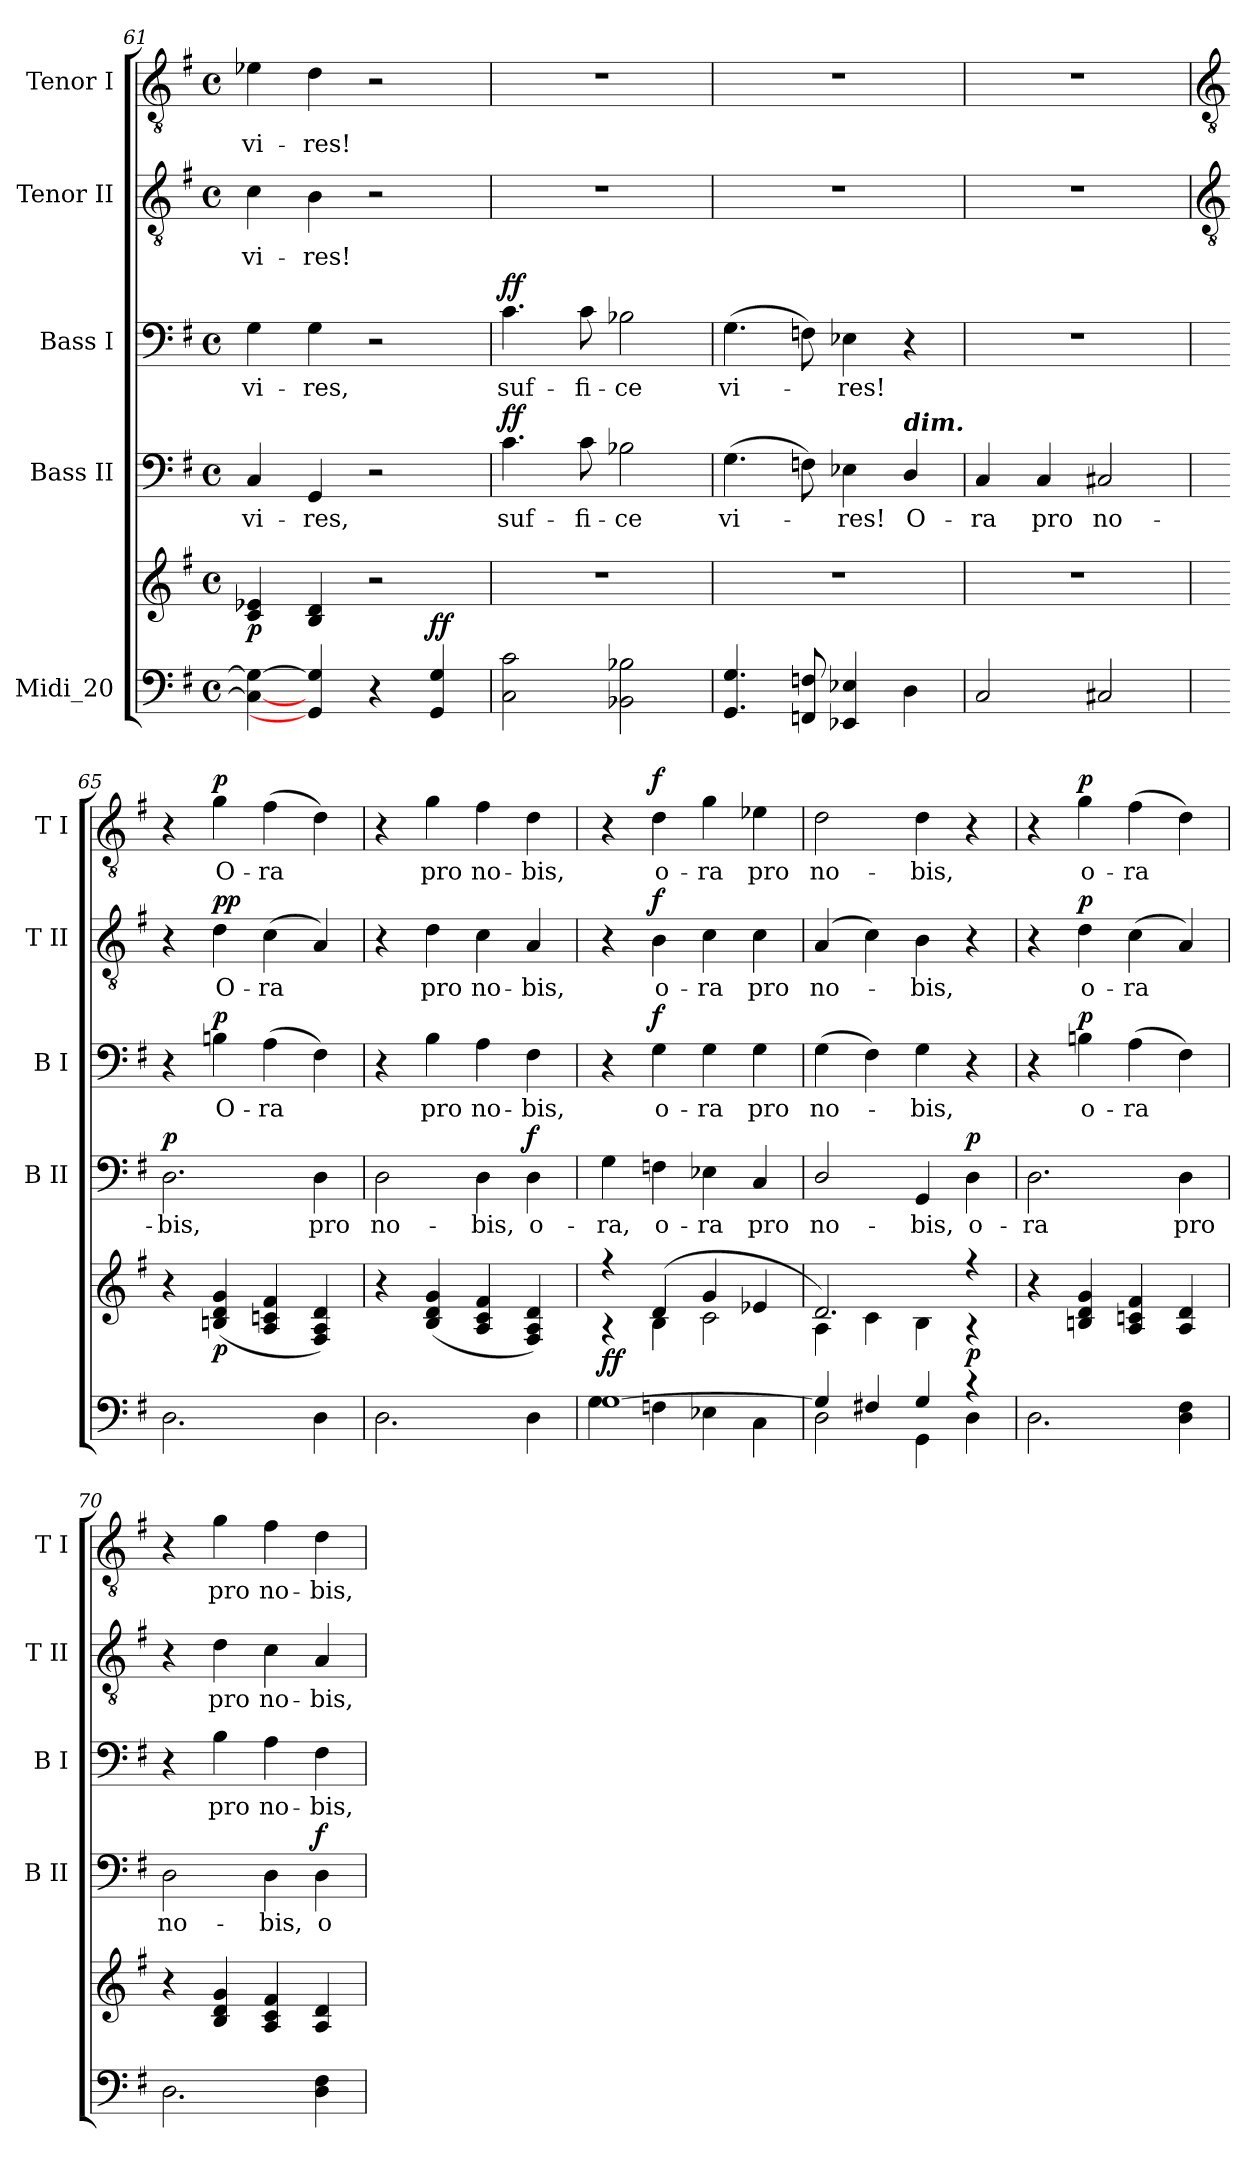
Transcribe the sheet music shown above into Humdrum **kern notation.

**kern	**kern	**dynam	**kern	**text	**dynam	**kern	**text	**dynam	**kern	**text	**dynam	**kern	**text	**dynam
*part5	*part5	*part5	*part4	*part4	*part4	*part3	*part3	*part3	*part2	*part2	*part2	*part1	*part1	*part1
*staff6	*staff5	*staff5/6	*staff4	*staff4	*staff4	*staff3	*staff3	*staff3	*staff2	*staff2	*staff2	*staff1	*staff1	*staff1
*I"Midi_20	*	*	*I"Bass II	*	*	*I"Bass I	*	*	*I"Tenor II	*	*	*I"Tenor I	*	*
*	*	*	*I'B II	*	*	*I'B I	*	*	*I'T II	*	*	*I'T I	*	*
*clefF4	*clefG2	*	*clefF4	*	*	*clefF4	*	*	*clefGv2	*	*	*clefGv2	*	*
*k[f#]	*k[f#]	*	*k[f#]	*	*	*k[f#]	*	*	*k[f#]	*	*	*k[f#]	*	*
*G:	*G:	*	*G:	*	*	*G:	*	*	*G:	*	*	*G:	*	*
*M4/4	*M4/4	*	*M4/4	*	*	*M4/4	*	*	*M4/4	*	*	*M4/4	*	*
*met(c)	*met(c)	*	*met(c)	*	*	*met(c)	*	*	*met(c)	*	*	*met(c)	*	*
=61	=61	=61	=61	=61	=61	=61	=61	=61	=61	=61	=61	=61	=61	=61
!	!	!LO:DY:b	!	!LO:LY:b	!	!	!LO:LY:b	!	!	!LO:LY:b	!	!	!LO:LY:b	!
4C_ 4G_	4c 4e-X	p	4C	vi-	.	4G	vi-	.	4c	vi-	.	4e-X	vi-	.
!	!	!	!	!LO:LY:b	!	!	!LO:LY:b	!	!	!LO:LY:b	!	!	!LO:LY:b	!
4GG] 4G]	4B 4d	.	4GG	-res,	.	4G	-res,	.	4B	-res!	.	4d	-res!	.
4r	2r	.	2r	.	.	2r	.	.	2r	.	.	2r	.	.
!	!	!LO:DY:a=2	!	!	!	!	!	!	!	!	!	!	!	!
4GG 4G	.	ff	.	.	.	.	.	.	.	.	.	.	.	.
=62	=62	=62	=62	=62	=62	=62	=62	=62	=62	=62	=62	=62	=62	=62
!	!	!	!	!LO:LY:b	!LO:DY:b	!	!LO:LY:b	!LO:DY:b	!	!	!	!	!	!
2C\ 2c\	1r	.	4.c	suf-	ff	4.c	suf-	ff	1r	.	.	1r	.	.
!	!	!	!	!LO:LY:b	!	!	!LO:LY:b	!	!	!	!	!	!	!
.	.	.	8c	-fi-	.	8c	-fi-	.	.	.	.	.	.	.
!	!	!	!	!LO:LY:b	!	!	!LO:LY:b	!	!	!	!	!	!	!
2BB-X\ 2B-X\	.	.	2B-X	-ce	.	2B-X	-ce	.	.	.	.	.	.	.
=63	=63	=63	=63	=63	=63	=63	=63	=63	=63	=63	=63	=63	=63	=63
!	!	!	!	!LO:LY:b	!	!	!LO:LY:b	!	!	!	!	!	!	!
4.GG 4.G	1r	.	(>4.G	vi-	.	(>4.G	vi-	.	1r	.	.	1r	.	.
8FFn 8Fn	.	.	8Fn)	.	.	8Fn)	.	.	.	.	.	.	.	.
!	!	!	!	!LO:LY:b	!	!	!LO:LY:b	!	!	!	!	!	!	!
4EE-X 4E-X	.	.	4E-X	res!	.	4E-X	res!	.	.	.	.	.	.	.
!	!	!	!LO:TX:a:Bi:t=dim.	!	!	!	!	!	!	!	!	!	!	!
!	!	!	!	!LO:LY:b	!	!	!	!	!	!	!	!	!	!
4D	.	.	4D/	O-	.	4r	.	.	.	.	.	.	.	.
=64	=64	=64	=64	=64	=64	=64	=64	=64	=64	=64	=64	=64	=64	=64
!	!	!	!	!LO:LY:b	!	!	!	!	!	!	!	!	!	!
2C	1r	.	4C	-ra	.	1r	.	.	1r	.	.	1r	.	.
!	!	!	!	!LO:LY:b	!	!	!	!	!	!	!	!	!	!
.	.	.	4C	pro	.	.	.	.	.	.	.	.	.	.
!	!	!	!	!LO:LY:b	!	!	!	!	!	!	!	!	!	!
2C#X	.	.	2C#X	no-	.	.	.	.	.	.	.	.	.	.
!!LO:LB:g=z
=65	=65	=65	=65	=65	=65	=65	=65	=65	=65	=65	=65	=65	=65	=65
*	*	*	*	*	*	*	*	*	*clefGv2	*	*	*clefGv2	*	*
*^	*^	*	*	*	*	*	*	*	*	*	*	*	*	*
!	!	!	!	!	!	!LO:LY:b	!LO:DY:b	!	!	!	!	!	!	!	!	!
1ryy	2.D\	4r	2ryy	.	2.D	bis,	p	4r	.	.	4r	.	.	4r	.	.
!	!	!	!	!LO:DY:b	!	!	!	!	!LO:LY:b	!LO:DY:b	!	!LO:LY:b	!LO:DY:a	!	!LO:LY:b	!
!	!	!	!	!	!	!	!	!	!	!	!	!	!LO:DY:n=1:b	!	!	!LO:DY:b
.	.	(>4Bn/ 4d/ 4g/	.	p	.	.	.	4Bn	O-	p	4d	O-	p p	4g	O-	p
!	!	!	!	!	!	!	!	!	!LO:LY:b	!	!	!LO:LY:b	!	!	!LO:LY:b	!
.	.	4A/ 4cn/ 4f#/	2ryy	.	.	.	.	(>4A	-ra	.	(<4c	-ra	.	(>4f#	-ra	.
!	!	!	!	!	!	!LO:LY:b	!	!	!	!	!	!	!	!	!	!
.	4D\	4F#/ 4A/ 4d/)	.	.	4D	pro	.	4F#)	.	.	4A)	.	.	4d)	.	.
=66	=66	=66	=66	=66	=66	=66	=66	=66	=66	=66	=66	=66	=66	=66	=66	=66
!	!	!	!	!	!	!LO:LY:b	!	!	!	!	!	!	!	!	!	!
1ryy	2.D\	4r	2ryy	.	2D	no-	.	4r	.	.	4r	.	.	4r	.	.
!	!	!	!	!	!	!	!	!	!LO:LY:b	!	!	!LO:LY:b	!	!	!LO:LY:b	!
.	.	(>4B/ 4d/ 4g/	.	.	.	.	.	4B	pro	.	4d	pro	.	4g	pro	.
!	!	!	!	!	!	!LO:LY:b	!	!	!LO:LY:b	!	!	!LO:LY:b	!	!	!LO:LY:b	!
.	.	4A/ 4c/ 4f#/	2ryy	.	4D	-bis,	.	4A	no-	.	4c	no-	.	4f#	no-	.
!	!	!	!	!	!	!LO:LY:b	!LO:DY:b	!	!LO:LY:b	!	!	!LO:LY:b	!	!	!LO:LY:b	!
.	4D\	4F#/ 4A/ 4d/)	.	.	4D	o-	f	4F#	-bis,	.	4A	-bis,	.	4d	-bis,	.
=67	=67	=67	=67	=67	=67	=67	=67	=67	=67	=67	=67	=67	=67	=67	=67	=67
!	!	!	!	!LO:DY:b	!	!LO:LY:b	!	!	!	!	!	!	!	!	!	!
!	!	!	!	!LO:DY:n=1:b	!	!	!	!	!	!	!	!	!	!	!	!
[1G/	4G\	4r	4r	f f	4G	-ra,	.	4r	.	.	4r	.	.	4r	.	.
!	!	!	!	!	!	!LO:LY:b	!	!	!LO:LY:b	!LO:DY:b	!	!LO:LY:b	!LO:DY:b	!	!LO:LY:b	!LO:DY:b
.	4Fn\	(>4d/	4B\	.	4Fn	o-	.	4G	o-	f	4B	o-	f	4d	o-	f
!	!	!	!	!	!	!LO:LY:b	!	!	!LO:LY:b	!	!	!LO:LY:b	!	!	!LO:LY:b	!
.	4E-X\	4g/	2c\	.	4E-X	-ra	.	4G	-ra	.	4c	-ra	.	4g	-ra	.
!	!	!	!	!	!	!LO:LY:b	!	!	!LO:LY:b	!	!	!LO:LY:b	!	!	!LO:LY:b	!
.	4C\	4e-X/	.	.	4C	pro	.	4G	pro	.	4c	pro	.	4e-X	pro	.
=68	=68	=68	=68	=68	=68	=68	=68	=68	=68	=68	=68	=68	=68	=68	=68	=68
!	!	!	!	!	!	!LO:LY:b	!	!	!LO:LY:b	!	!	!LO:LY:b	!	!	!LO:LY:b	!
4G/]	2D\	2.d/)	4A\	.	2D/	no-	.	(>4G	no-	.	(<4A	no-	.	2d	no-	.
4F#X/	.	.	4c\	.	.	.	.	4F#)	.	.	4c)	.	.	.	.	.
!	!	!	!	!	!	!LO:LY:b	!	!	!LO:LY:b	!	!	!LO:LY:b	!	!	!LO:LY:b	!
4G/	4GG\	.	4B\	.	4GG	-bis,	.	4G	bis,	.	4B	bis,	.	4d	-bis,	.
!	!	!	!	!LO:DY:a=2	!	!LO:LY:b	!LO:DY:b	!	!	!	!	!	!	!	!	!
4r	4D\	4r	4r	p	4D	o-	p	4r	.	.	4r	.	.	4r	.	.
=69	=69	=69	=69	=69	=69	=69	=69	=69	=69	=69	=69	=69	=69	=69	=69	=69
!	!	!	!	!	!	!LO:LY:b	!	!	!	!	!	!	!	!	!	!
1ryy	2.D\	4r	2ryy	.	2.D	-ra	.	4r	.	.	4r	.	.	4r	.	.
!	!	!	!	!	!	!	!	!	!LO:LY:b	!LO:DY:b	!	!LO:LY:b	!LO:DY:b	!	!LO:LY:b	!LO:DY:b
.	.	4Bn/ 4d/ 4g/	.	.	.	.	.	4Bn	o-	p	4d	o-	p	4g	o-	p
!	!	!	!	!	!	!	!	!	!LO:LY:b	!	!	!LO:LY:b	!	!	!LO:LY:b	!
.	.	4A/ 4cn/ 4f#/	2ryy	.	.	.	.	(>4A	-ra	.	(<4c	-ra	.	(>4f#	-ra	.
!	!	!	!	!	!	!LO:LY:b	!	!	!	!	!	!	!	!	!	!
.	4D\ 4F#\	4A/ 4d/	.	.	4D	pro	.	4F#)	.	.	4A)	.	.	4d)	.	.
=70	=70	=70	=70	=70	=70	=70	=70	=70	=70	=70	=70	=70	=70	=70	=70	=70
!	!	!	!	!	!	!LO:LY:b	!	!	!	!	!	!	!	!	!	!
1ryy	2.D\	4r	2ryy	.	2D	no-	.	4r	.	.	4r	.	.	4r	.	.
!	!	!	!	!	!	!	!	!	!LO:LY:b	!	!	!LO:LY:b	!	!	!LO:LY:b	!
.	.	4B/ 4d/ 4g/	.	.	.	.	.	4B	pro	.	4d	pro	.	4g	pro	.
!	!	!	!	!	!	!LO:LY:b	!	!	!LO:LY:b	!	!	!LO:LY:b	!	!	!LO:LY:b	!
.	.	4A/ 4c/ 4f#/	2ryy	.	4D	-bis,	.	4A	no-	.	4c	no-	.	4f#	no-	.
!	!	!	!	!	!	!LO:LY:b	!LO:DY:b	!	!LO:LY:b	!	!	!LO:LY:b	!	!	!LO:LY:b	!
.	4D\ 4F#\	4A/ 4d/	.	.	4D	o-	f	4F#	-bis,	.	4A	-bis,	.	4d	-bis,	.
*v	*v	*	*	*	*	*	*	*	*	*	*	*	*	*	*	*
*	*v	*v	*	*	*	*	*	*	*	*	*	*	*	*	*
=	=	=	=	=	=	=	=	=	=	=	=	=	=	=
*-	*-	*-	*-	*-	*-	*-	*-	*-	*-	*-	*-	*-	*-	*-
